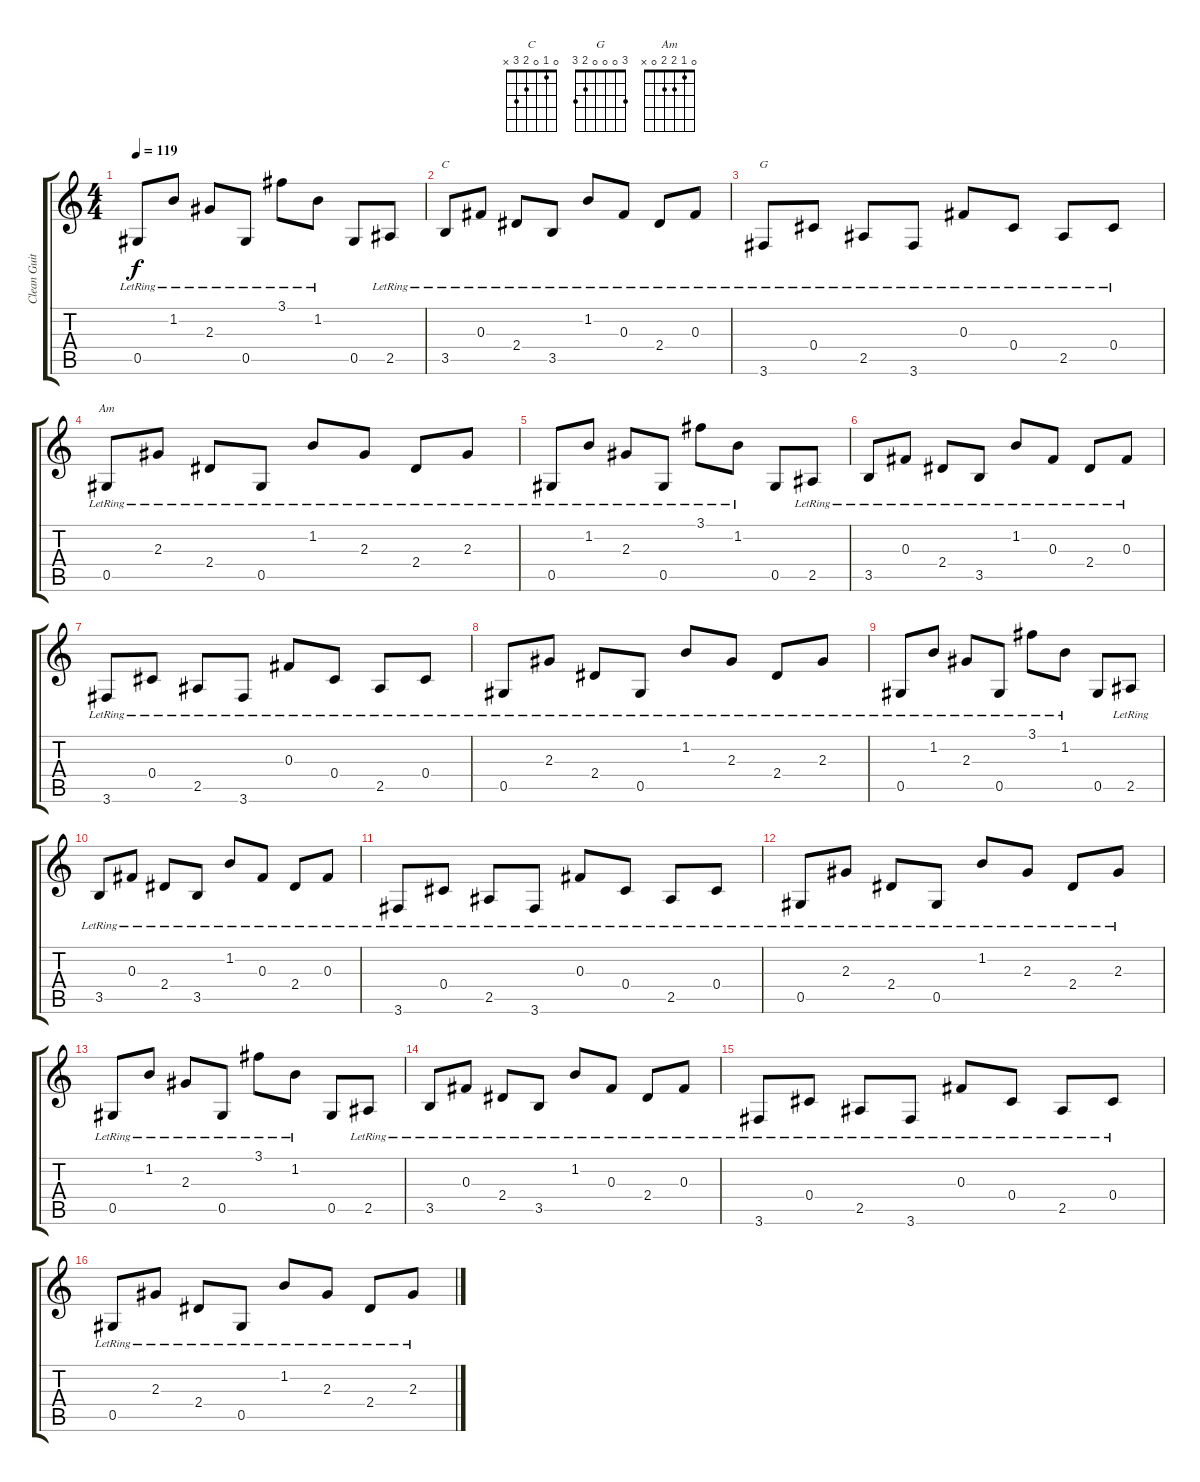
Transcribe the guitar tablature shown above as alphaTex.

\track ("Clean Guitar" "Clean Guit") {instrument acousticguitarsteel}
\staff {score tabs}
\tuning (Eb4 Bb3 Gb3 Db3 Ab2 Eb2) {hide}
\chord ("C" 0 1 0 2 3 x)
\chord ("G" 3 0 0 0 2 3)
\chord ("Am" 0 1 2 2 0 x)
\ts (4 4)
\tempo 119
\clef g2
\ks c
0.5{lr}.8{dy f} 1.2{lr}.8 2.3{lr}.8 0.5{lr}.8 3.1{lr}.8 1.2{lr}.8 0.5.8 2.5{lr}.8 |
3.5{lr}.8{ch "C"} 0.3{lr}.8 2.4{lr}.8 3.5{lr}.8 1.2{lr}.8 0.3{lr}.8 2.4{lr}.8 0.3{lr}.8 |
3.6{lr}.8{ch "G"} 0.4{lr}.8 2.5{lr}.8 3.6{lr}.8 0.3{lr}.8 0.4{lr}.8 2.5{lr}.8 0.4{lr}.8 |
0.5{lr}.8{ch "Am"} 2.3{lr}.8 2.4{lr}.8 0.5{lr}.8 1.2{lr}.8 2.3{lr}.8 2.4{lr}.8 2.3{lr}.8 |
0.5{lr}.8 1.2{lr}.8 2.3{lr}.8 0.5{lr}.8 3.1{lr}.8 1.2{lr}.8 0.5.8 2.5{lr}.8 |
3.5{lr}.8 0.3{lr}.8 2.4{lr}.8 3.5{lr}.8 1.2{lr}.8 0.3{lr}.8 2.4{lr}.8 0.3{lr}.8 |
3.6{lr}.8 0.4{lr}.8 2.5{lr}.8 3.6{lr}.8 0.3{lr}.8 0.4{lr}.8 2.5{lr}.8 0.4{lr}.8 |
0.5{lr}.8 2.3{lr}.8 2.4{lr}.8 0.5{lr}.8 1.2{lr}.8 2.3{lr}.8 2.4{lr}.8 2.3{lr}.8 |
0.5{lr}.8 1.2{lr}.8 2.3{lr}.8 0.5{lr}.8 3.1{lr}.8 1.2{lr}.8 0.5.8 2.5{lr}.8 |
3.5{lr}.8 0.3{lr}.8 2.4{lr}.8 3.5{lr}.8 1.2{lr}.8 0.3{lr}.8 2.4{lr}.8 0.3{lr}.8 |
3.6{lr}.8 0.4{lr}.8 2.5{lr}.8 3.6{lr}.8 0.3{lr}.8 0.4{lr}.8 2.5{lr}.8 0.4{lr}.8 |
0.5{lr}.8 2.3{lr}.8 2.4{lr}.8 0.5{lr}.8 1.2{lr}.8 2.3{lr}.8 2.4{lr}.8 2.3{lr}.8 |
0.5{lr}.8 1.2{lr}.8 2.3{lr}.8 0.5{lr}.8 3.1{lr}.8 1.2{lr}.8 0.5.8 2.5{lr}.8 |
3.5{lr}.8 0.3{lr}.8 2.4{lr}.8 3.5{lr}.8 1.2{lr}.8 0.3{lr}.8 2.4{lr}.8 0.3{lr}.8 |
3.6{lr}.8 0.4{lr}.8 2.5{lr}.8 3.6{lr}.8 0.3{lr}.8 0.4{lr}.8 2.5{lr}.8 0.4{lr}.8 |
0.5{lr}.8 2.3{lr}.8 2.4{lr}.8 0.5{lr}.8 1.2{lr}.8 2.3{lr}.8 2.4{lr}.8 2.3{lr}.8
